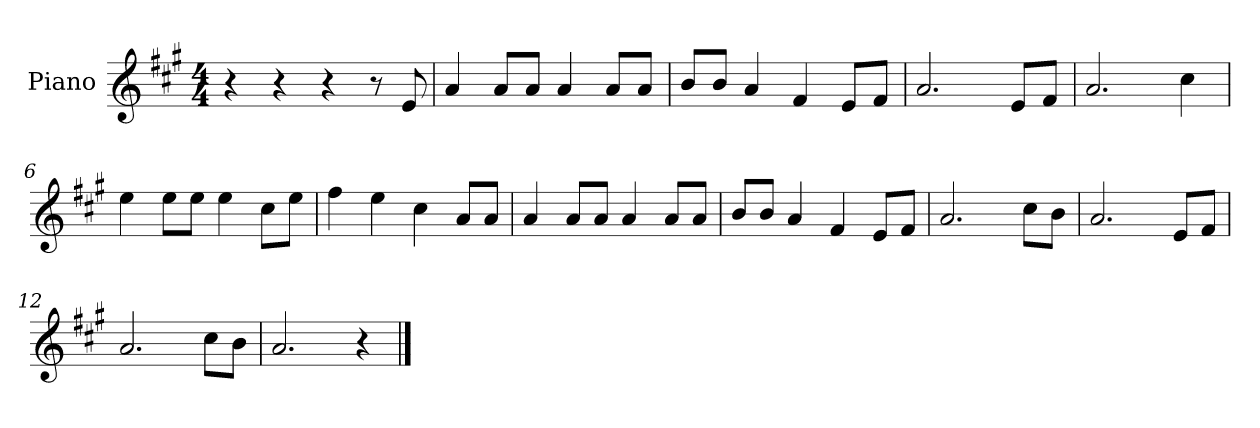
**kern
*part1
*staff1
*I"Piano
*I'Pno
*clefG2
*k[f#c#g#]
*A:
*M4/4
=1
4r
4r
4r
8r
8e/
=2
4a/
8a/L
8a/J
4a/
8a/L
8a/J
=3
8b/L
8b/J
4a/
4f#/
8e/L
8f#/J
=4
2.a/
8e/L
8f#/J
=5
2.a/
4cc#\
=6
4ee\
8ee\L
8ee\J
4ee\
8cc#\L
8ee\J
=7
4ff#\
4ee\
4cc#\
8a/L
8a/J
=8
4a/
8a/L
8a/J
4a/
8a/L
8a/J
=9
8b/L
8b/J
4a/
4f#/
8e/L
8f#/J
=10
2.a/
8cc#\L
8b\J
=11
2.a/
8e/L
8f#/J
=12
2.a/
8cc#\L
8b\J
=13
2.a/
4r
==
*-
